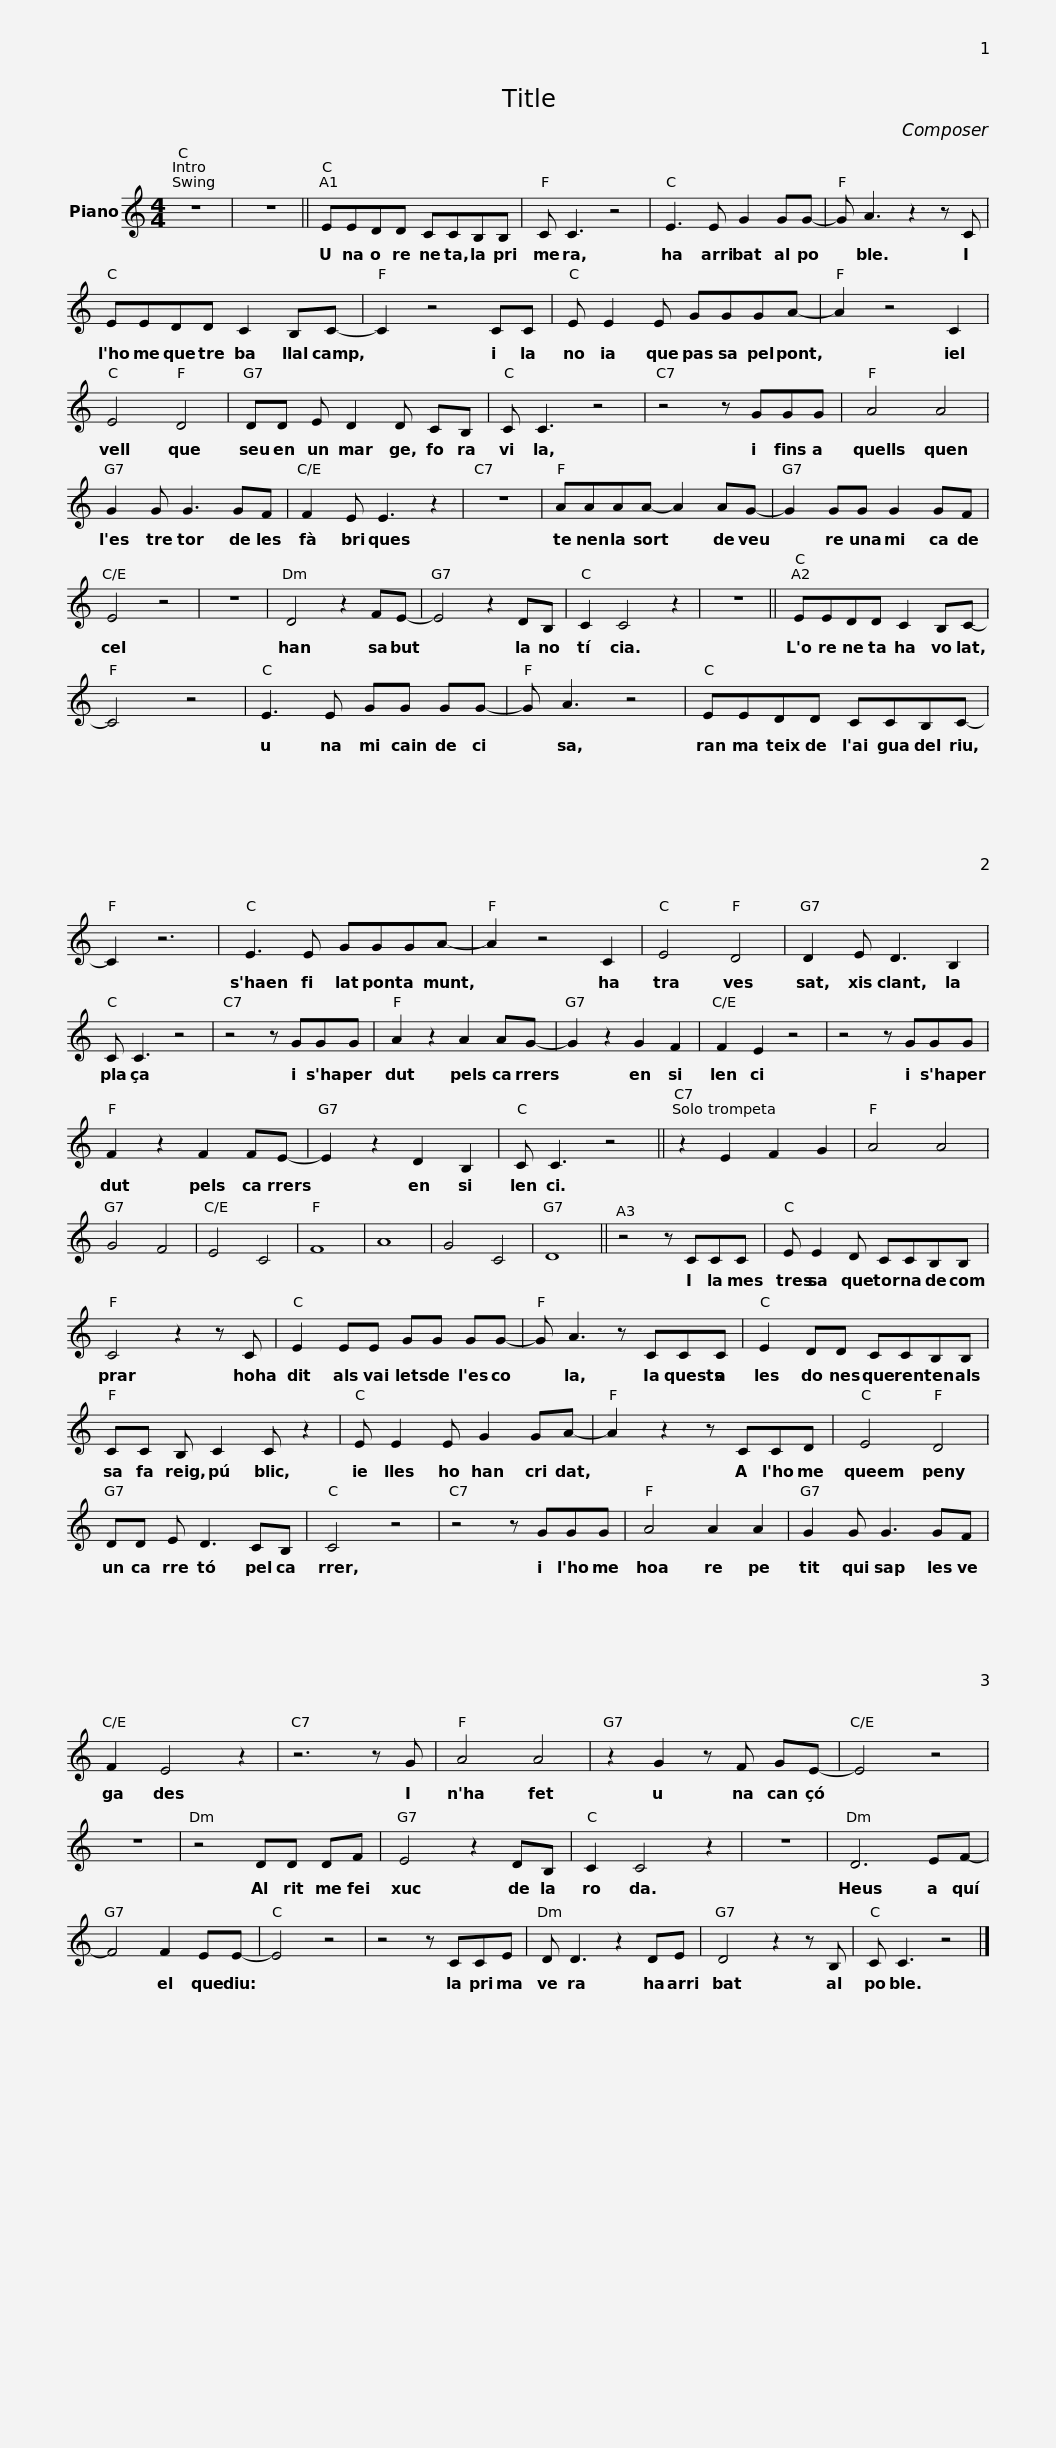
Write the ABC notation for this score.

X:1
L:1/8
M:4/4
I:linebreak $
K:C
V:1 treble
V:1
 z8 | z8 || EEDD CCB,B, | C C3 z4 |$ E3 E G2 GG- | %5
 G A3 z2 z C | EEDD C2 B,C- | C2 z4 CC | E E2 E GGGA- |$ A2 z4 C2 | %10
 E4 D4 | DD E D2 D CB, |$ C C3 z4 | z4 z GGG | A4 A4 | %15
 G2 G G3 GF |$ F2 E E3 z2 | z8 | AAAA- A2 AG- | G2 GG G2 GF |$ %20
 E4 z4 | z8 | D4 z2 FE- | E4 z2 DB, | C2 C4 z2 | %25
 z8 || EEDD C2 B,C- | C4 z4 |$ E3 E GG GG- | G A3 z4 | %30
 EEDD CCB,C- | C2 z6 | E3 E GGGA- | A2 z4 C2 |$ E4 D4 | %35
 D2 E D3 B,2 |$ C C3 z4 | z4 z GGG | A2 z2 A2 AG- | G2 z2 G2 F2 | %40
 F2 E2 z4 | z4 z GGG | F2 z2 F2 FE- |$ E2 z2 D2 B,2 | C C3 z4 || %45
 z2 E2 F2 G2 | A4 A4 | G4 F4 | E4 C4 | F8 | %50
 A8 | G4 C4 | D8 || z4 z CCC |$ E E2 D CCB,B, | %55
 C4 z2 z C | E2 EE GG GG- | G A3 z CCC |$ E2 DD CCB,B, | CC B, C2 C z2 | %60
 E E2 E G2 GA- | A2 z2 z CCD | E4 D4 |$ DD E D3 CB, | C4 z4 |$ %65
 z4 z GGG | A4 A2 A2 | G2 G G3 GF | F2 E4 z2 | z6 z G | %70
 A4 A4 | z2 G2 z F GE- | E4 z4 | z8 |$ z4 DD DF | %75
 E4 z2 DB, |$ C2 C4 z2 | z8 | D6 EF- | F4 F2 EE- |$ %80
 E4 z4 | z4 z CCE | D D3 z2 DE | D4 z2 z B, | C C3 z4 |] %85
